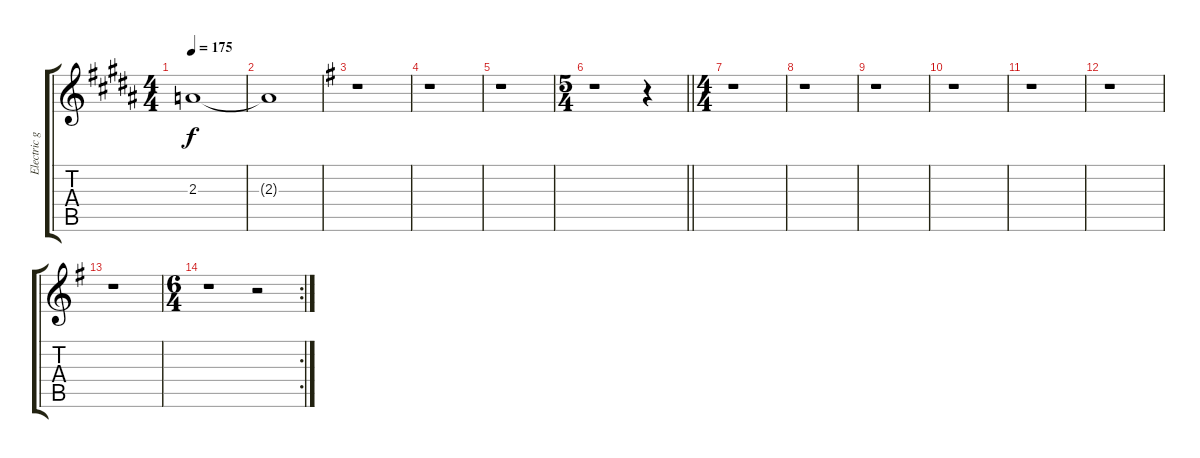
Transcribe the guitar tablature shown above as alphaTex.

\track ("Electric gtr w/ distortion" "Electric g") {instrument distortionguitar}
\staff {score tabs}
\tuning (E4 B3 G3 D3 A2 E2) {hide}
\ts (4 4)
\tempo 175
\clef g2
\ks g#minor
2.3{t}.1{dy f} |
\ks b
2.3{t}.1 |
\ks g
r.1 |
r.1 |
r.1 |
\ts (5 4)
\barLineRight lightlight
r.1 r.4 |
\ts (4 4)
r.1 |
r.1 |
r.1 |
r.1 |
r.1 |
r.1 |
r.1 |
\rc 2
\ts (6 4)
r.1 r.2
